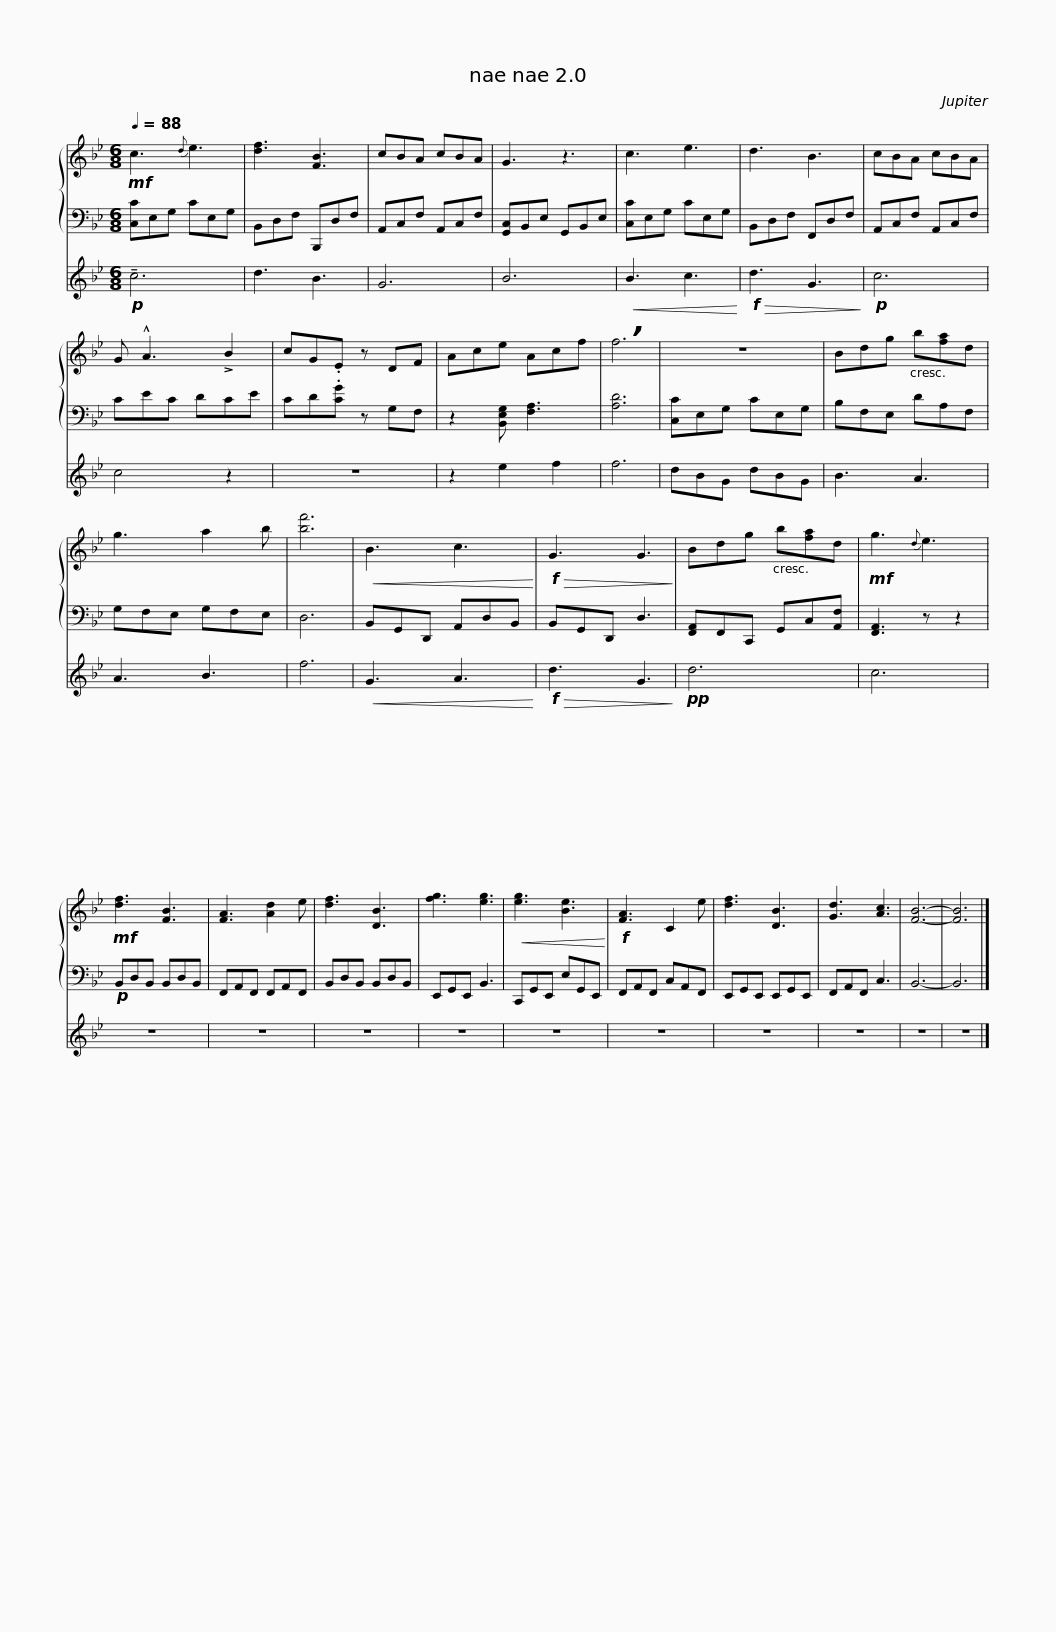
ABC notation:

X:1
%%score { 1 | 2 } 3
L:1/8
Q:1/4=88
M:6/8
I:linebreak $
K:Bb
V:1 treble
V:2 bass
V:3 treble
V:1
!mf! c3{d} e3 | [df]3 [FB]3 | cBA cBA | G3 z3 | c3 e3 | %5
 d3 B3 | cBA cBA |$ G !^!A3 !>!B2 | cG.E z DF | Ace Acf | %10
 !breath!f6 | z6 | Bdg b[fa]d | g3 a2 b |$ [bf']6 | %15
!<(! B3 c3!<)! |!f!!>(! G3 G3!>)! | Bdg b[fa]d |!mf! g3{d} e3 |!mf! [df]3 [FB]3 | %20
 [FA]3 [Ad]2 e | [df]3 [DB]3 |$ [fg]3 [eg]3 |!<(! [eg]3 [Be]3!<)! |!f! [FA]3 C2 e | %25
 [df]3 [DB]3 | [Gd]3 [Ac]3 | [FB]6- | [FB]6 |] %29
V:2
 [C,C]E,G, CE,G, | B,,D,F, B,,,D,F, | A,,C,F, A,,C,F, | [G,,C,]B,,E, G,,B,,E, | [C,C]E,G, CE,G, | %5
 B,,D,F, F,,D,F, | A,,C,F, A,,C,F, |$ CEC DCE | CD.[CG] z G,F, | z2 [B,,E,G,] [F,A,]3 | %10
 [A,D]6 | [C,C]E,G, CE,G, | B,F,E, DA,F, | G,F,E, G,F,E, |$ D,6 | %15
 B,,G,,D,, A,,D,B,, | B,,G,,D,, D,3 | [F,,A,,]F,,C,, G,,C,[A,,F,] | [F,,A,,]3 z z2 |!p! B,,D,B,, B,,D,B,, | %20
 F,,A,,F,, F,,A,,F,, | B,,D,B,, B,,D,B,, |$ E,,G,,E,, B,,3 | C,,G,,E,, E,G,,E,, | F,,A,,F,, C,A,,F,, | %25
 E,,G,,E,, E,,G,,E,, | F,,A,,F,, C,3 | B,,6- | B,,6 |] %29
V:3
!p! !tenuto!c6 | d3 B3 | G6 | B6 |!<(! B3 c3!<)! | %5
!f!!>(! d3 G3!>)! |!p! c6 |$ c4 z2 | z6 | z2 e2 f2 | %10
 f6 | dBG dBG | B3 A3 | A3 B3 |$ f6 | %15
!<(! G3 A3!<)! |!f!!>(! d3 G3!>)! |!pp! d6 | c6 | z6 | %20
 z6 | z6 |$ z6 | z6 | z6 | %25
 z6 | z6 | z6 | z6 |] %29
